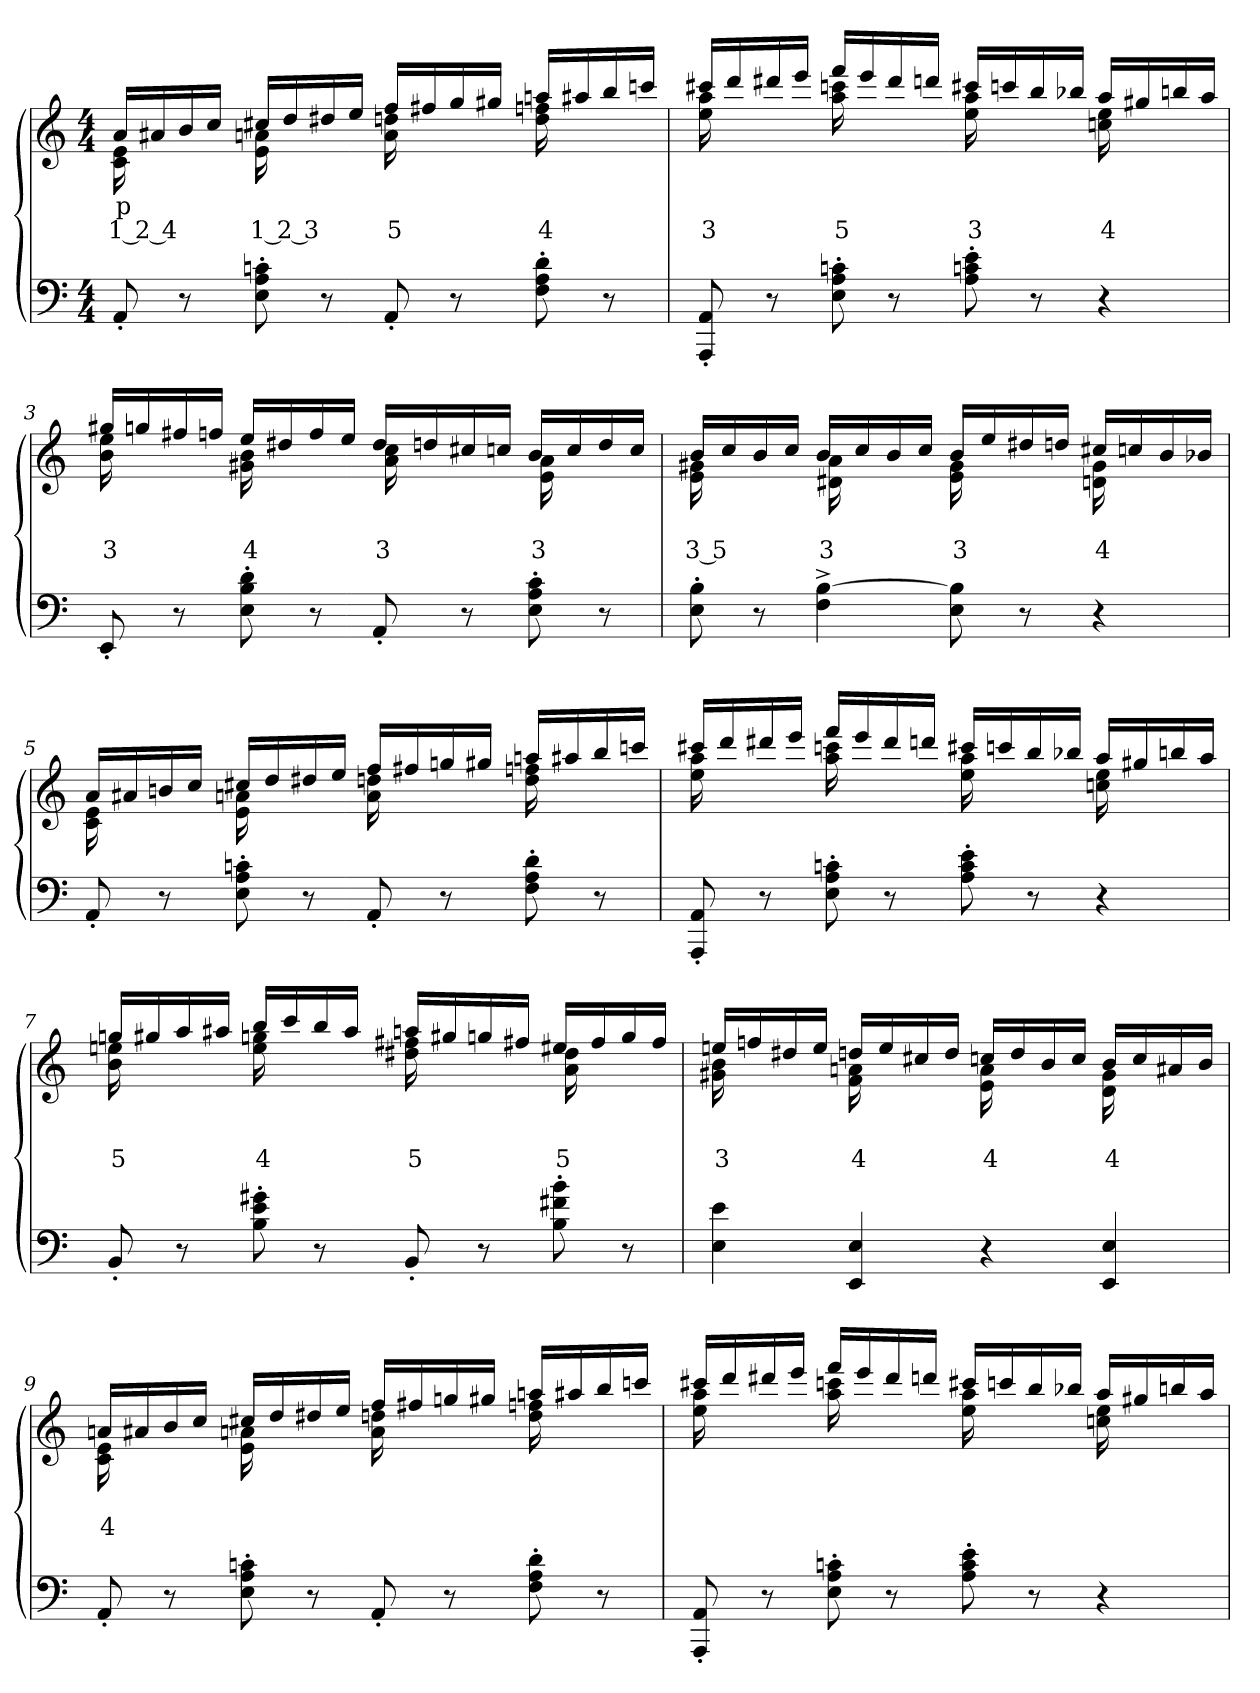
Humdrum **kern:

**kern	**kern	**text	**text
*part2	*part1	*part1	*part1
*staff2	*staff1	*staff1	*staff1
*clefF4	*clefG2	*	*
*k[]	*k[]	*	*
*M4/4	*M4/4	*	*
=1	=1	=1	=1
*	*^	*	*
8AA'>	16aLL	16e 16c	p	1 2 4
.	16a#X	8.ryy	.	.
8r	16b	.	.	.
.	16ccJJ	.	.	.
8cn'> 8A'> 8E'>	16cc#XLL	16an 16e	.	1 2 3
.	16dd	8.ryy	.	.
8r	16dd#X	.	.	.
.	16eeJJ	.	.	.
8AA'>	16ffLL	16ddn 16a	.	5
.	16ff#X	8.ryy	.	.
8r	16gg	.	.	.
.	16gg#XJJ	.	.	.
8d'> 8A'> 8F'>	16aanLL	16ffn 16dd	.	4
.	16aa#X	8.ryy	.	.
8r	16bb	.	.	.
.	16cccnJJ	.	.	.
=2	=2	=2	=2	=2
8AA'> 8AAA'>	16ccc#XLL	16aa 16ee	.	3
.	16ddd	8.ryy	.	.
8r	16ddd#X	.	.	.
.	16eeeJJ	.	.	.
8cn'> 8A'> 8E'>	16fffLL	16cccn 16aa	.	5
.	16eee	8.ryy	.	.
8r	16ddd#	.	.	.
.	16dddnJJ	.	.	.
8e'> 8cn'> 8A'>	16ccc#LL	16aa 16ee	.	3
.	16cccn	8.ryy	.	.
8r	16bb	.	.	.
.	16bb-XJJ	.	.	.
4r	16aaLL	16ee 16ccn	.	4
.	16gg#X	8.ryy	.	.
.	16bbn	.	.	.
.	16aaJJ	.	.	.
=3	=3	=3	=3	=3
8EE'>	16gg#XLL	16ee 16b	.	3
.	16ggn	8.ryy	.	.
8r	16ff#X	.	.	.
.	16ffnJJ	.	.	.
8d'> 8B'> 8E'>	16eeLL	16b 16g#X	.	4
.	16dd#X	8.ryy	.	.
8r	16ff	.	.	.
.	16eeJJ	.	.	.
8AA'>	16dd#LL	16cc 16a	.	3
.	16ddn	8.ryy	.	.
8r	16cc#X	.	.	.
.	16ccnJJ	.	.	.
8c'> 8A'> 8E'>	16bLL	16a 16e	.	3
.	16cc	8.ryy	.	.
8r	16dd	.	.	.
.	16ccJJ	.	.	.
=4	=4	=4	=4	=4
8B'> 8E'>	16bLL	16g#X 16e	.	3 5
.	16cc	8.ryy	.	.
8r	16b	.	.	.
.	16ccJJ	.	.	.
[4B^> 4F^>	16bLL	16a 16d#X	.	3
.	16cc	8.ryy	.	.
.	16b	.	.	.
.	16ccJJ	.	.	.
8B] 8E	16bLL	16g# 16e	.	3
.	16ee	8.ryy	.	.
8r	16dd#X	.	.	.
.	16ddnJJ	.	.	.
4r	16cc#XLL	16g# 16dn	.	4
.	16ccn	8.ryy	.	.
.	16b	.	.	.
.	16b-XJJ	.	.	.
=5	=5	=5	=5	=5
8AA'>	16aLL	16e 16c	.	.
.	16a#X	8.ryy	.	.
8r	16bn	.	.	.
.	16ccJJ	.	.	.
8cn'> 8A'> 8E'>	16cc#XLL	16an 16e	.	.
.	16dd	8.ryy	.	.
8r	16dd#X	.	.	.
.	16eeJJ	.	.	.
8AA'>	16ffLL	16ddn 16a	.	.
.	16ff#X	8.ryy	.	.
8r	16ggn	.	.	.
.	16gg#XJJ	.	.	.
8d'> 8A'> 8F'>	16aanLL	16ffn 16dd	.	.
.	16aa#X	8.ryy	.	.
8r	16bb	.	.	.
.	16cccnJJ	.	.	.
=6	=6	=6	=6	=6
8AA'> 8AAA'>	16ccc#XLL	16aa 16ee	.	.
.	16ddd	8.ryy	.	.
8r	16ddd#X	.	.	.
.	16eeeJJ	.	.	.
8cn'> 8A'> 8E'>	16fffLL	16cccn 16aa	.	.
.	16eee	8.ryy	.	.
8r	16ddd#	.	.	.
.	16dddnJJ	.	.	.
8e'> 8c'> 8A'>	16ccc#LL	16aa 16ee	.	.
.	16cccn	8.ryy	.	.
8r	16bb	.	.	.
.	16bb-XJJ	.	.	.
4r	16aaLL	16ee 16ccn	.	.
.	16gg#X	8.ryy	.	.
.	16bbn	.	.	.
.	16aaJJ	.	.	.
=7	=7	=7	=7	=7
8BB'>	16ggnLL	16een 16b	.	5
.	16gg#X	8.ryy	.	.
8r	16aa	.	.	.
.	16aa#XJJ	.	.	.
8g#X'> 8e'> 8B'>	16bbLL	16ggn 16ee	.	4
.	16ccc	8.ryy	.	.
8r	16bb	.	.	.
.	16aa#JJ	.	.	.
8BB'>	16aanLL	16ff# 16dd#X	.	5
.	16gg#	8.ryy	.	.
8r	16ggn	.	.	.
.	16ff#XJJ	.	.	.
8b'> 8f#X'> 8B'>	16ee#XLL	16dd# 16a	.	5
.	16ff#	8.ryy	.	.
8r	16gg	.	.	.
.	16ff#JJ	.	.	.
=8	=8	=8	=8	=8
4e 4E	16eenLL	16b 16g#X	.	3
.	16ffn	8.ryy	.	.
.	16dd#X	.	.	.
.	16eeJJ	.	.	.
4E 4EE	16ddnLL	16an 16f	.	4
.	16ee	8.ryy	.	.
.	16cc#X	.	.	.
.	16ddJJ	.	.	.
4r	16ccnLL	16a 16e	.	4
.	16dd	8.ryy	.	.
.	16b	.	.	.
.	16ccJJ	.	.	.
4E 4EE	16bLL	16g# 16d	.	4
.	16cc	8.ryy	.	.
.	16a#X	.	.	.
.	16bJJ	.	.	.
=9	=9	=9	=9	=9
8AA'>	16anLL	16e 16c	.	4
.	16a#X	8.ryy	.	.
8r	16b	.	.	.
.	16ccJJ	.	.	.
8cn'> 8A'> 8E'>	16cc#XLL	16an 16e	.	.
.	16dd	8.ryy	.	.
8r	16dd#X	.	.	.
.	16eeJJ	.	.	.
8AA'>	16ffLL	16ddn 16a	.	.
.	16ff#X	8.ryy	.	.
8r	16ggn	.	.	.
.	16gg#XJJ	.	.	.
8d'> 8A'> 8F'>	16aanLL	16ffn 16dd	.	.
.	16aa#X	8.ryy	.	.
8r	16bb	.	.	.
.	16cccnJJ	.	.	.
=10	=10	=10	=10	=10
8AA'> 8AAA'>	16ccc#XLL	16aa 16ee	.	.
.	16ddd	8.ryy	.	.
8r	16ddd#X	.	.	.
.	16eeeJJ	.	.	.
8cn'> 8A'> 8E'>	16fffLL	16cccn 16aa	.	.
.	16eee	8.ryy	.	.
8r	16ddd#	.	.	.
.	16dddnJJ	.	.	.
8e'> 8c'> 8A'>	16ccc#LL	16aa 16ee	.	.
.	16cccn	8.ryy	.	.
8r	16bb	.	.	.
.	16bb-XJJ	.	.	.
4r	16aaLL	16ee 16ccn	.	.
.	16gg#X	8.ryy	.	.
.	16bbn	.	.	.
.	16aaJJ	.	.	.
*	*v	*v	*	*
=	=	=	=
*-	*-	*-	*-
